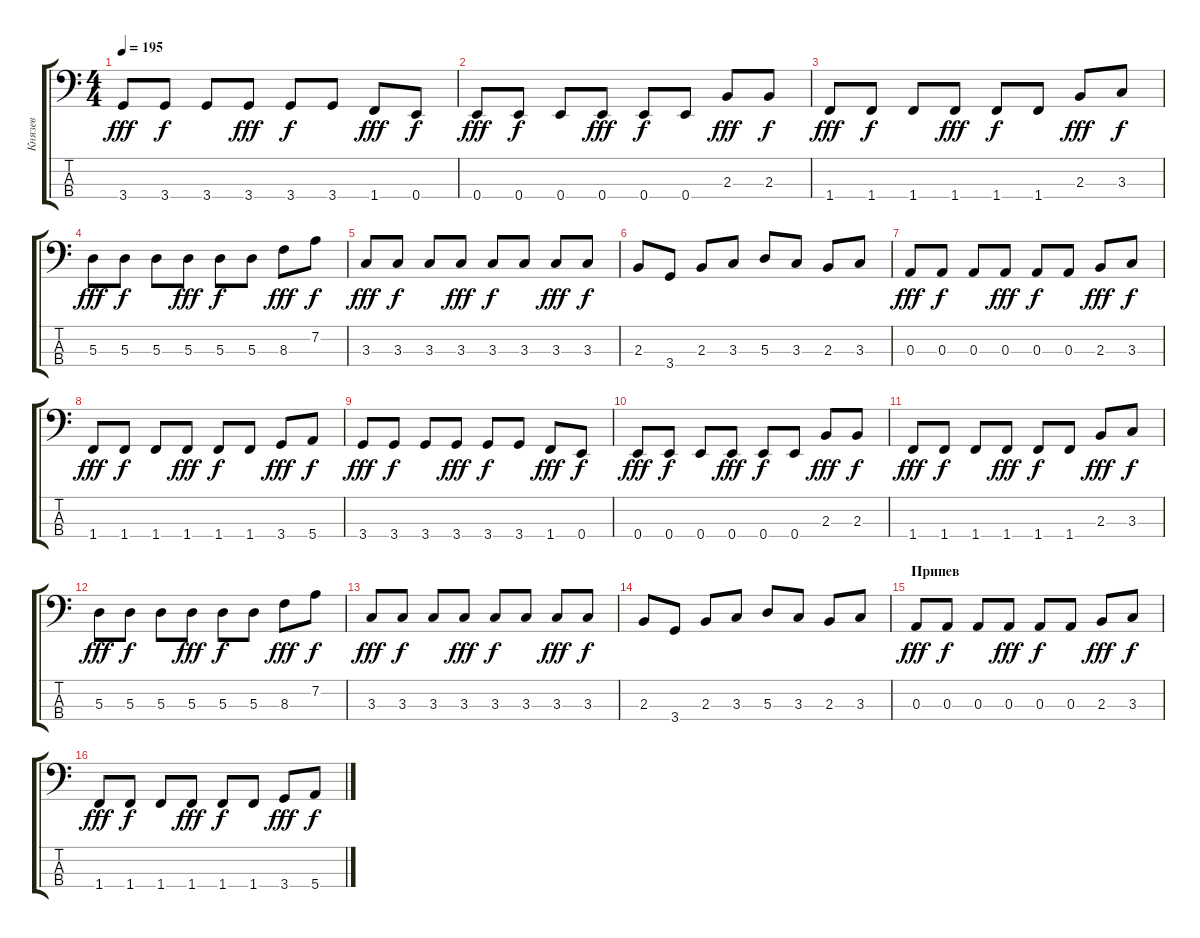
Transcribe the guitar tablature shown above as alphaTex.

\track ("Князев" "Князев") {instrument electricbassfinger}
\staff {score tabs}
\tuning (G2 D2 A1 E1) {hide}
\ts (4 4)
\tempo 195
\clef f4
\ks c
3.4.8{dy fff} 3.4.8{dy f} 3.4.8 3.4.8{dy fff} 3.4.8{dy f} 3.4.8 1.4.8{dy fff} 0.4.8{dy f} |
0.4.8{dy fff} 0.4.8{dy f} 0.4.8 0.4.8{dy fff} 0.4.8{dy f} 0.4.8 2.3.8{dy fff} 2.3.8{dy f} |
1.4.8{dy fff} 1.4.8{dy f} 1.4.8 1.4.8{dy fff} 1.4.8{dy f} 1.4.8 2.3.8{dy fff} 3.3.8{dy f} |
5.3.8{dy fff} 5.3.8{dy f} 5.3.8 5.3.8{dy fff} 5.3.8{dy f} 5.3.8 8.3.8{dy fff} 7.2.8{dy f} |
3.3.8{dy fff} 3.3.8{dy f} 3.3.8 3.3.8{dy fff} 3.3.8{dy f} 3.3.8 3.3.8{dy fff} 3.3.8{dy f} |
2.3.8 3.4.8 2.3.8 3.3.8 5.3.8 3.3.8 2.3.8 3.3.8 |
0.3.8{dy fff} 0.3.8{dy f} 0.3.8 0.3.8{dy fff} 0.3.8{dy f} 0.3.8 2.3.8{dy fff} 3.3.8{dy f} |
1.4.8{dy fff} 1.4.8{dy f} 1.4.8 1.4.8{dy fff} 1.4.8{dy f} 1.4.8 3.4.8{dy fff} 5.4.8{dy f} |
3.4.8{dy fff} 3.4.8{dy f} 3.4.8 3.4.8{dy fff} 3.4.8{dy f} 3.4.8 1.4.8{dy fff} 0.4.8{dy f} |
0.4.8{dy fff} 0.4.8{dy f} 0.4.8 0.4.8{dy fff} 0.4.8{dy f} 0.4.8 2.3.8{dy fff} 2.3.8{dy f} |
1.4.8{dy fff} 1.4.8{dy f} 1.4.8 1.4.8{dy fff} 1.4.8{dy f} 1.4.8 2.3.8{dy fff} 3.3.8{dy f} |
5.3.8{dy fff} 5.3.8{dy f} 5.3.8 5.3.8{dy fff} 5.3.8{dy f} 5.3.8 8.3.8{dy fff} 7.2.8{dy f} |
3.3.8{dy fff} 3.3.8{dy f} 3.3.8 3.3.8{dy fff} 3.3.8{dy f} 3.3.8 3.3.8{dy fff} 3.3.8{dy f} |
2.3.8 3.4.8 2.3.8 3.3.8 5.3.8 3.3.8 2.3.8 3.3.8 |
\section ("" "Припев")
0.3.8{dy fff} 0.3.8{dy f} 0.3.8 0.3.8{dy fff} 0.3.8{dy f} 0.3.8 2.3.8{dy fff} 3.3.8{dy f} |
1.4.8{dy fff} 1.4.8{dy f} 1.4.8 1.4.8{dy fff} 1.4.8{dy f} 1.4.8 3.4.8{dy fff} 5.4.8{dy f}
